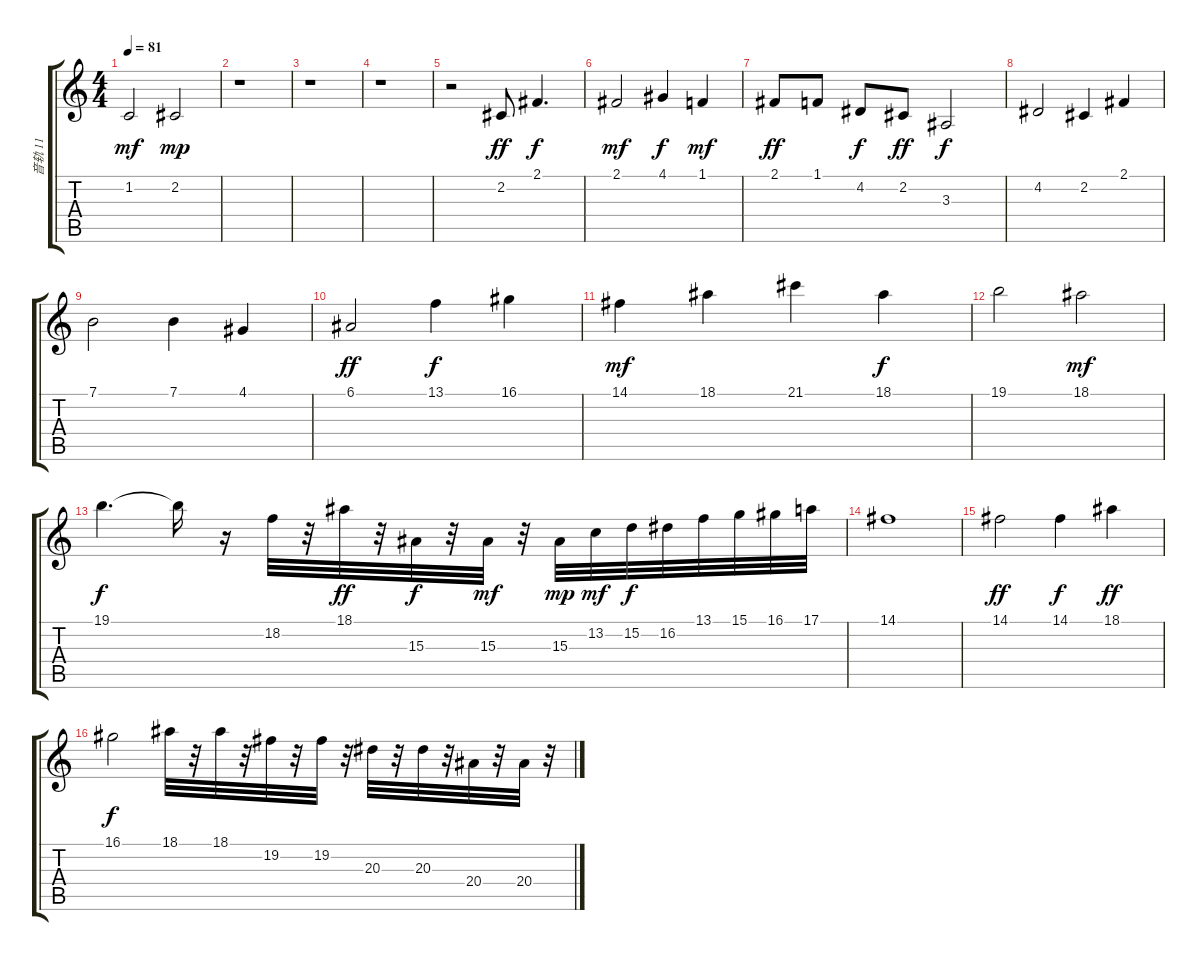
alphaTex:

\track ("音轨 11" "音轨 11") {instrument stringensemble2}
\staff {score tabs}
\tuning (E4 B3 G3 D3 A2 E2) {hide}
\ts (4 4)
\tempo 81
\clef g2
\ks c
1.2.2{dy mf} 2.2.2{dy mp} |
r.1 |
r.1 |
r.1 |
r.2 2.2.8{dy ff} 2.1.4{d dy f} |
2.1.2{dy mf} 4.1.4{dy f} 1.1.4{dy mf} |
2.1.8{dy ff} 1.1.8 4.2.8{dy f} 2.2.8{dy ff} 3.3.2{dy f} |
4.2.2 2.2.4 2.1.4 |
7.1.2 7.1.4 4.1.4 |
6.1.2{dy ff} 13.1.4{dy f} 16.1.4 |
14.1.4{dy mf} 18.1.4 21.1.4 18.1.4{dy f} |
19.1.2 18.1.2{dy mf} |
19.1.4{d dy f} 19.1{t}.16 r.16 18.2.32 r.32 18.1.32{dy ff} r.32 15.3.32{dy f} r.32 15.3.32{dy mf} r.32 15.3.32{dy mp} 13.2.32{dy mf} 15.2.32{dy f} 16.2.32 13.1.32 15.1.32 16.1.32 17.1.32 |
14.1.1 |
14.1.2{dy ff} 14.1.4{dy f} 18.1.4{dy ff} |
16.1.2{dy f} 18.1.32 r.32 18.1.32 r.32 19.2.32 r.32 19.2.32 r.32 20.3.32 r.32 20.3.32 r.32 20.4.32 r.32 20.4.32 r.32
